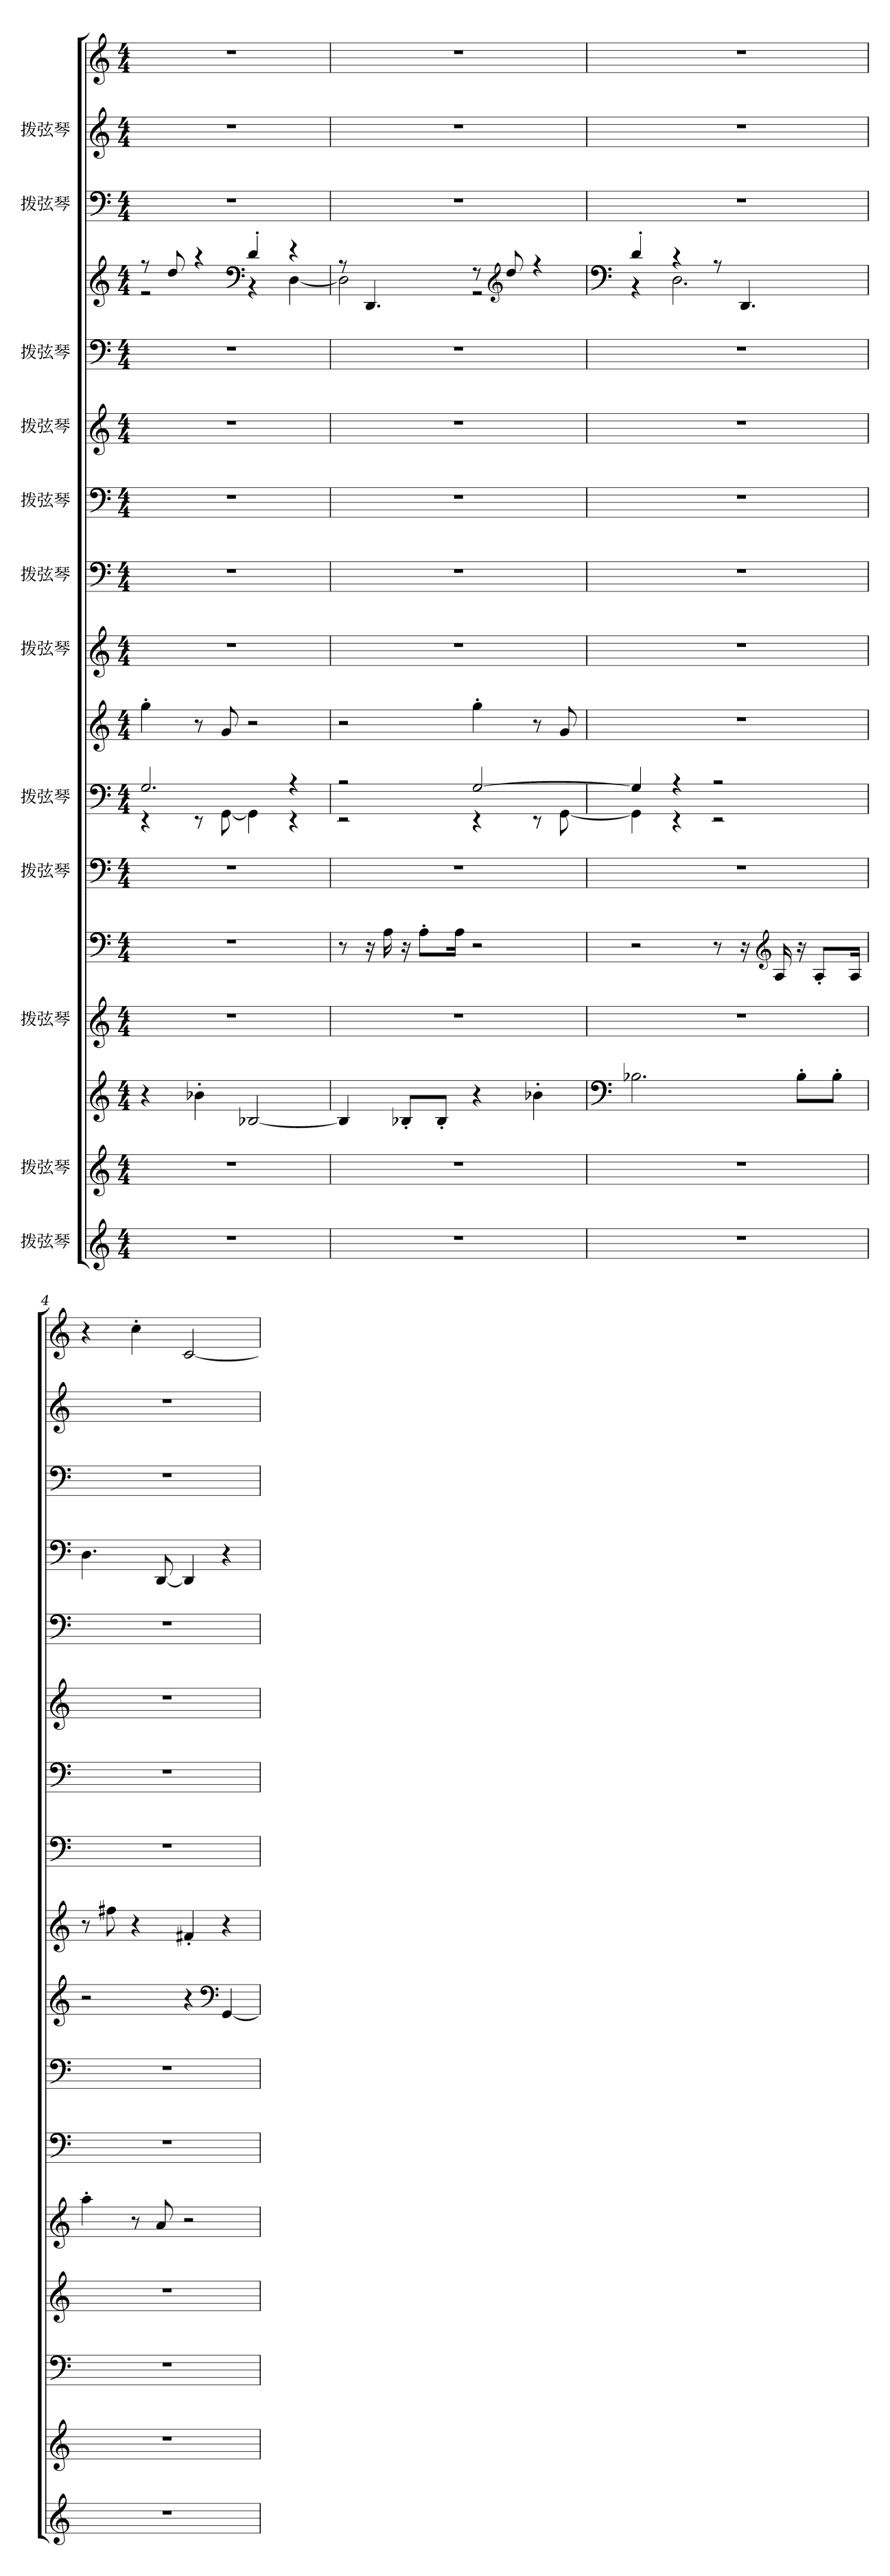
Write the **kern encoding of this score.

**kern	**kern	**kern	**kern	**kern	**kern	**kern	**kern	**kern	**kern	**kern	**kern	**kern	**kern	**kern	**kern	**kern
*part12	*part11	*part11	*part10	*part10	*part9	*part8	*part8	*part7	*part6	*part5	*part4	*part3	*part3	*part2	*part1	*part1
*staff17	*staff16	*staff15	*staff14	*staff13	*staff12	*staff11	*staff10	*staff9	*staff8	*staff7	*staff6	*staff5	*staff4	*staff3	*staff2	*staff1
*I"拨弦琴	*I"拨弦琴	*	*I"拨弦琴	*	*I"拨弦琴	*I"拨弦琴	*	*I"拨弦琴	*I"拨弦琴	*I"拨弦琴	*I"拨弦琴	*I"拨弦琴	*	*I"拨弦琴	*I"拨弦琴	*
*clefG2	*clefG2	*clefG2	*clefG2	*clefF4	*clefF4	*clefF4	*clefG2	*clefG2	*clefF4	*clefF4	*clefG2	*clefF4	*clefG2	*clefF4	*clefG2	*clefG2
*k[]	*k[]	*k[]	*k[]	*k[]	*k[]	*k[]	*k[]	*k[]	*k[]	*k[]	*k[]	*k[]	*k[]	*k[]	*k[]	*k[]
*M4/4	*M4/4	*M4/4	*M4/4	*M4/4	*M4/4	*M4/4	*M4/4	*M4/4	*M4/4	*M4/4	*M4/4	*M4/4	*M4/4	*M4/4	*M4/4	*M4/4
*MM195	*MM195	*MM195	*MM195	*MM195	*MM195	*MM195	*MM195	*MM195	*MM195	*MM195	*MM195	*MM195	*MM195	*MM195	*MM195	*MM195
=1	=1	=1	=1	=1	=1	=1	=1	=1	=1	=1	=1	=1	=1	=1	=1	=1
*	*	*	*	*	*	*^	*	*	*	*	*	*	*^	*	*	*
1r	1r	4r	1r	1r	1r	2.G/	4r	4gg'\	1r	1r	1r	1r	1r	8r	2r	1r	1r	1r
.	.	.	.	.	.	.	.	.	.	.	.	.	.	8dd/	.	.	.	.
.	.	4b-X'\	.	.	.	.	8r	8r	.	.	.	.	.	4r	.	.	.	.
.	.	.	.	.	.	.	[8GG\	8g/	.	.	.	.	.	.	.	.	.	.
*	*	*	*	*	*	*	*	*	*	*	*	*	*	*clefF4	*	*	*	*
.	.	[2B-X/	.	.	.	.	4GG\]	2r	.	.	.	.	.	4d'/	4r	.	.	.
.	.	.	.	.	.	4r	4r	.	.	.	.	.	.	4r	[4D\	.	.	.
=2	=2	=2	=2	=2	=2	=2	=2	=2	=2	=2	=2	=2	=2	=2	=2	=2	=2	=2
1r	1r	4B-/]	1r	8r	1r	2r	2r	2r	1r	1r	1r	1r	1r	8r	2D\]	1r	1r	1r
.	.	.	.	16r	.	.	.	.	.	.	.	.	.	4.DD/	.	.	.	.
.	.	.	.	16A\	.	.	.	.	.	.	.	.	.	.	.	.	.	.
.	.	8B-X'/L	.	16r	.	.	.	.	.	.	.	.	.	.	.	.	.	.
.	.	.	.	8A'\L	.	.	.	.	.	.	.	.	.	.	.	.	.	.
.	.	8B-'/J	.	.	.	.	.	.	.	.	.	.	.	.	.	.	.	.
.	.	.	.	16A\Jk	.	.	.	.	.	.	.	.	.	.	.	.	.	.
.	.	4r	.	2r	.	[2G/	4r	4gg'\	.	.	.	.	.	8r	2r	.	.	.
*	*	*	*	*	*	*	*	*	*	*	*	*	*	*clefG2	*	*	*	*
.	.	.	.	.	.	.	.	.	.	.	.	.	.	8dd/	.	.	.	.
.	.	4b-X'\	.	.	.	.	8r	8r	.	.	.	.	.	4r	.	.	.	.
.	.	.	.	.	.	.	[8GG\	8g/	.	.	.	.	.	.	.	.	.	.
=3	=3	=3	=3	=3	=3	=3	=3	=3	=3	=3	=3	=3	=3	=3	=3	=3	=3	=3
*	*	*clefF4	*	*	*	*	*	*	*	*	*	*	*	*clefF4	*	*	*	*
1r	1r	2.B-X\	1r	2r	1r	4G/]	4GG\]	1r	1r	1r	1r	1r	1r	4d'/	4r	1r	1r	1r
.	.	.	.	.	.	4r	4r	.	.	.	.	.	.	4r	2.D\	.	.	.
.	.	.	.	8r	.	2r	2r	.	.	.	.	.	.	8r	.	.	.	.
.	.	.	.	16r	.	.	.	.	.	.	.	.	.	4.DD/	.	.	.	.
*	*	*	*	*clefG2	*	*	*	*	*	*	*	*	*	*	*	*	*	*
.	.	.	.	16A/	.	.	.	.	.	.	.	.	.	.	.	.	.	.
.	.	8B-'\L	.	16r	.	.	.	.	.	.	.	.	.	.	.	.	.	.
.	.	.	.	8A'/L	.	.	.	.	.	.	.	.	.	.	.	.	.	.
.	.	8B-'\J	.	.	.	.	.	.	.	.	.	.	.	.	.	.	.	.
.	.	.	.	16A/Jk	.	.	.	.	.	.	.	.	.	.	.	.	.	.
*	*	*	*	*	*	*v	*v	*	*	*	*	*	*	*v	*v	*	*	*
!!LO:PB:g=z
=4	=4	=4	=4	=4	=4	=4	=4	=4	=4	=4	=4	=4	=4	=4	=4	=4
1r	1r	1r	1r	4aa'\	1r	1r	2r	8r	1r	1r	1r	1r	4.D\	1r	1r	4r
.	.	.	.	.	.	.	.	8ff#X\	.	.	.	.	.	.	.	.
.	.	.	.	8r	.	.	.	4r	.	.	.	.	.	.	.	4cc'\
.	.	.	.	8a/	.	.	.	.	.	.	.	.	[8DD/	.	.	.
.	.	.	.	2r	.	.	4r	4f#X'/	.	.	.	.	4DD/]	.	.	[2c/
*	*	*	*	*	*	*	*clefF4	*	*	*	*	*	*	*	*	*
.	.	.	.	.	.	.	[4GG/	4r	.	.	.	.	4r	.	.	.
=	=	=	=	=	=	=	=	=	=	=	=	=	=	=	=	=
*-	*-	*-	*-	*-	*-	*-	*-	*-	*-	*-	*-	*-	*-	*-	*-	*-
